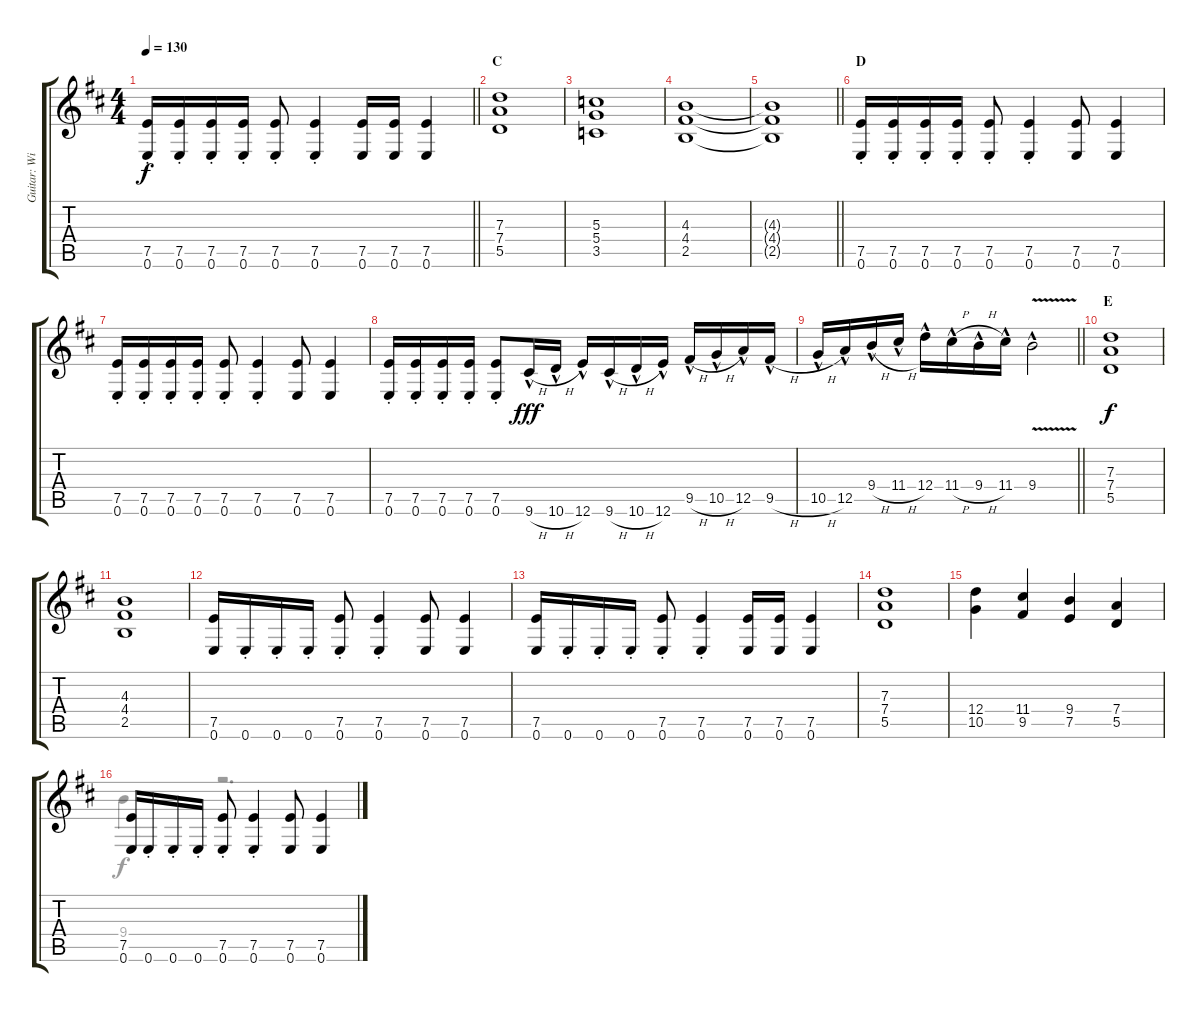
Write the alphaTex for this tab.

\track ("Guitar: William" "Guitar: Wi") {instrument overdrivenguitar}
\staff {score tabs}
\tuning (E4 B3 G3 D3 A2 E2) {hide}
\voice
\ts (4 4)
\tempo 130
\clef g2
\barLineRight lightlight
\ks d
(7.5 0.6{st}).16{dy f} (7.5{st} 0.6{st}).16 (7.5{st} 0.6{st}).16 (7.5{st} 0.6{st}).16 (7.5 0.6{st}).8 (7.5{st} 0.6{st}).4 (7.5 0.6).16 (7.5 0.6).16 (7.5 0.6).4 |
\section ("" "C")
(7.3 7.4 5.5).1 |
(5.3 5.4 3.5).1 |
(4.3 4.4 2.5).1 |
\barLineRight lightlight
(4.3{t} 4.4{t} 2.5{t}).1 |
\section ("" "D")
(7.5 0.6{st}).16 (7.5{st} 0.6{st}).16 (7.5{st} 0.6{st}).16 (7.5{st} 0.6{st}).16 (7.5 0.6{st}).8 (7.5{st} 0.6{st}).4 (7.5 0.6).8 (7.5 0.6).4 |
(7.5 0.6{st}).16 (7.5{st} 0.6{st}).16 (7.5{st} 0.6{st}).16 (7.5{st} 0.6{st}).16 (7.5 0.6{st}).8 (7.5{st} 0.6{st}).4 (7.5 0.6).8 (7.5 0.6).4 |
(7.5 0.6{st}).16 (7.5{st} 0.6{st}).16 (7.5{st} 0.6{st}).16 (7.5{st} 0.6{st}).16 (7.5 0.6{st}).8 9.6{h hac}.16{dy fff} 10.6{h hac}.16 12.6{hac}.16 9.6{h hac}.16 10.6{h hac}.16 12.6{hac}.16 9.5{h hac}.16 10.5{h hac}.16 12.5{hac}.16 9.5{h hac}.16 |
\barLineRight lightlight
10.5{h hac}.16 12.5{hac}.16 9.4{h hac}.16 11.4{h hac}.16 12.4{hac}.16 11.4{h hac}.16 9.4{h hac}.16 11.4{hac}.16 9.4{v hac}.2 |
\section ("" "E")
(7.3 7.4 5.5).1{dy f} |
(4.3 4.4 2.5).1 |
(7.5 0.6).16 0.6{st}.16 0.6{st}.16 0.6{st}.16 (7.5{st} 0.6{st}).8 (7.5{st} 0.6{st}).4 (7.5 0.6).8 (7.5 0.6).4 |
(7.5 0.6).16 0.6{st}.16 0.6{st}.16 0.6{st}.16 (7.5{st} 0.6{st}).8 (7.5{st} 0.6{st}).4 (7.5 0.6).16 (7.5 0.6).16 (7.5 0.6).4 |
(7.3 7.4 5.5).1 |
(12.4 10.5).4 (11.4 9.5).4 (9.4 7.5).4 (7.4 5.5).4 |
(7.5 0.6).16 0.6{st}.16 0.6{st}.16 0.6{st}.16 (7.5{st} 0.6{st}).8 (7.5{st} 0.6{st}).4 (7.5 0.6).8 (7.5 0.6).4
\voice
\clef g2
\ottava regular
\simile none
\barLineRight lightlight
\ks d
|
|
|
|
\barLineRight lightlight
|
|
|
|
\barLineRight lightlight
|
|
|
|
|
|
|
9.4.4 r.2{d}
